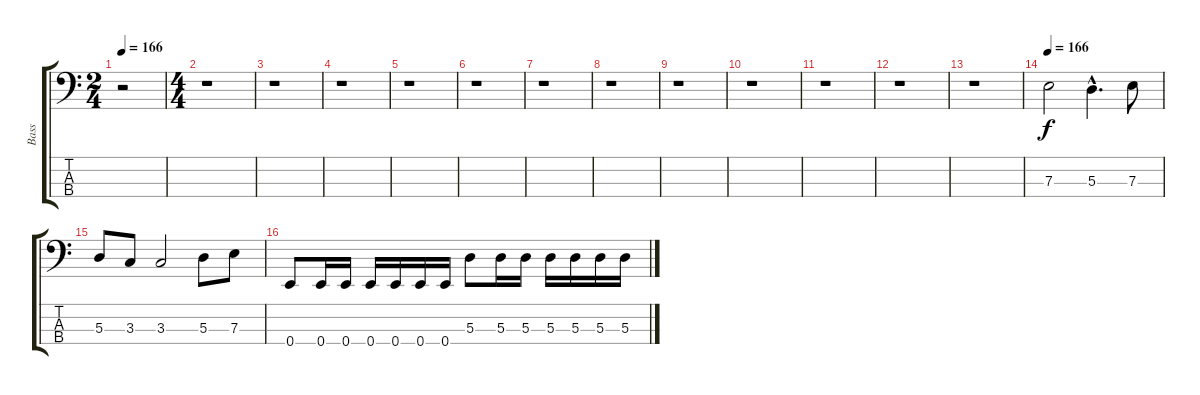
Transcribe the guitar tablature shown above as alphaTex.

\track ("Bass" "Bass") {instrument electricbassfinger}
\staff {score tabs}
\tuning (G2 D2 A1 E1) {hide}
\ts (2 4)
\tempo 166
\tempo 120
\tempo 166
\clef f4
\ks c
r.2{dy f instrument electricbassfinger} |
\ts (4 4)
r.1 |
r.1 |
r.1 |
r.1 |
r.1 |
r.1 |
r.1 |
r.1 |
r.1 |
r.1 |
r.1 |
r.1 |
\section ("" "")
\tempo 166
7.3.2 5.3{hac}.4{d} 7.3.8 |
5.3.8 3.3.8 3.3.2 5.3.8 7.3.8 |
0.4.8 0.4.16 0.4.16 0.4.16 0.4.16 0.4.16 0.4.16 5.3.8 5.3.16 5.3.16 5.3.16 5.3.16 5.3.16 5.3.16
